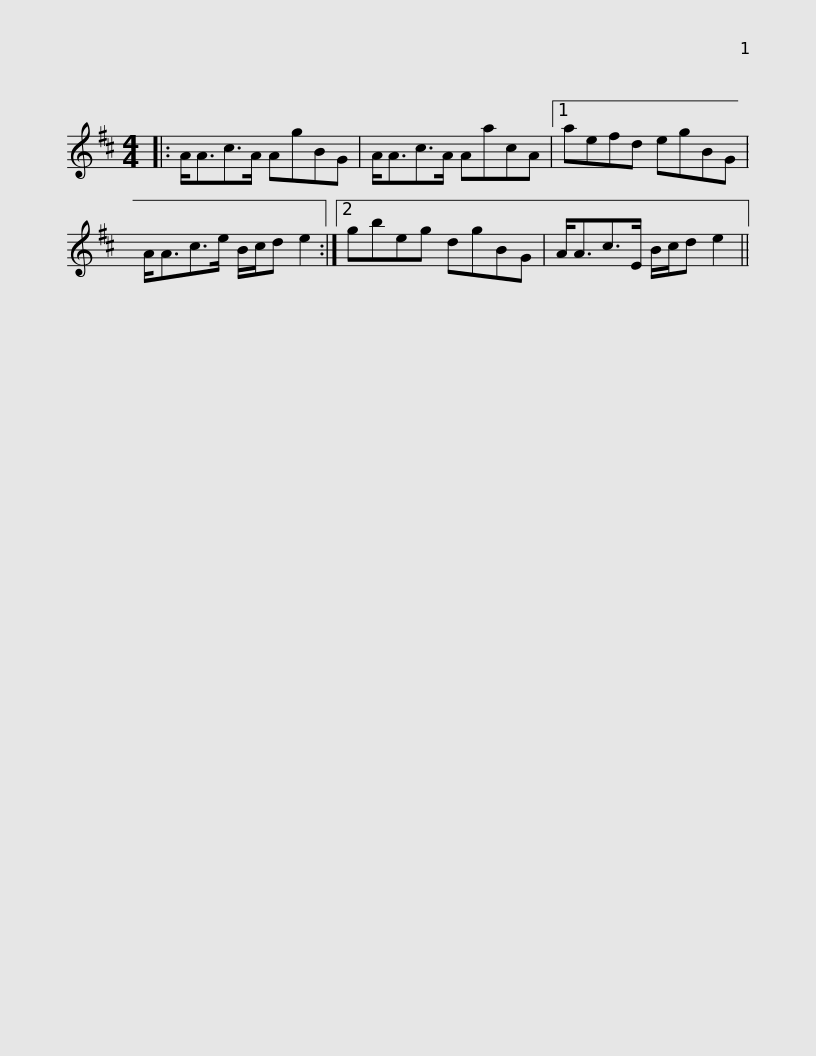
X:1
L:1/8
M:4/4
I:linebreak $
K:D
V:1 treble
V:1
|: A<Ac>A AgBG | A<Ac>A AacA |1 aefd egBG | A<Ac>e B/c/d e2 :|2 gbeg dgBG |$ %5
 A<Ac>E B/c/d e2 || %6
